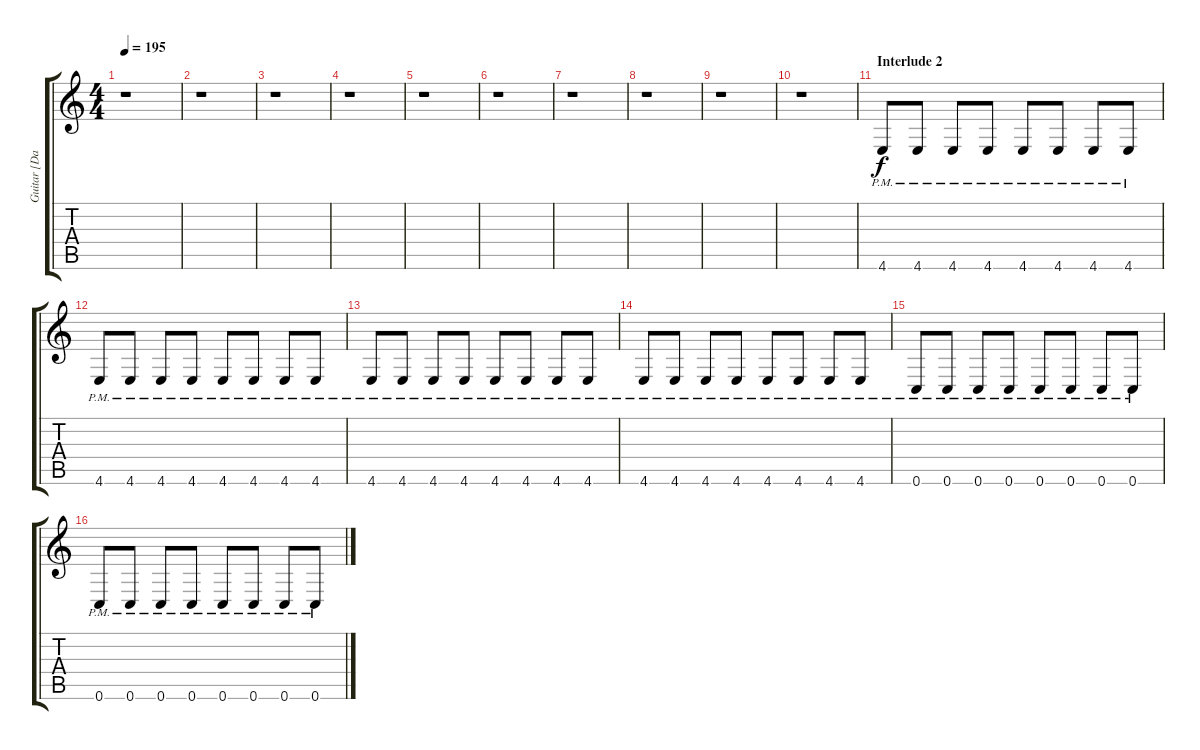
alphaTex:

\track ("Guitar [Dallas Green]" "Guitar [Da") {instrument overdrivenguitar}
\staff {score tabs}
\tuning (D4 A3 F3 C3 G2 C2) {hide}
\ts (4 4)
\tempo 195
\clef g2
\ks c
r.1{dy f} |
r.1 |
r.1 |
r.1 |
r.1 |
r.1 |
r.1 |
r.1 |
r.1 |
r.1 |
\section ("" "Interlude 2")
4.6{pm}.8{volume 13} 4.6{pm}.8 4.6{pm}.8 4.6{pm}.8 4.6{pm}.8 4.6{pm}.8 4.6{pm}.8 4.6{pm}.8 |
4.6{pm}.8 4.6{pm}.8 4.6{pm}.8 4.6{pm}.8 4.6{pm}.8 4.6{pm}.8 4.6{pm}.8 4.6{pm}.8 |
4.6{pm}.8 4.6{pm}.8 4.6{pm}.8 4.6{pm}.8 4.6{pm}.8 4.6{pm}.8 4.6{pm}.8 4.6{pm}.8 |
4.6{pm}.8 4.6{pm}.8 4.6{pm}.8 4.6{pm}.8 4.6{pm}.8 4.6{pm}.8 4.6{pm}.8 4.6{pm}.8 |
0.6{pm}.8 0.6{pm}.8 0.6{pm}.8 0.6{pm}.8 0.6{pm}.8 0.6{pm}.8 0.6{pm}.8 0.6{pm}.8 |
0.6{pm}.8 0.6{pm}.8 0.6{pm}.8 0.6{pm}.8 0.6{pm}.8 0.6{pm}.8 0.6{pm}.8 0.6{pm}.8
